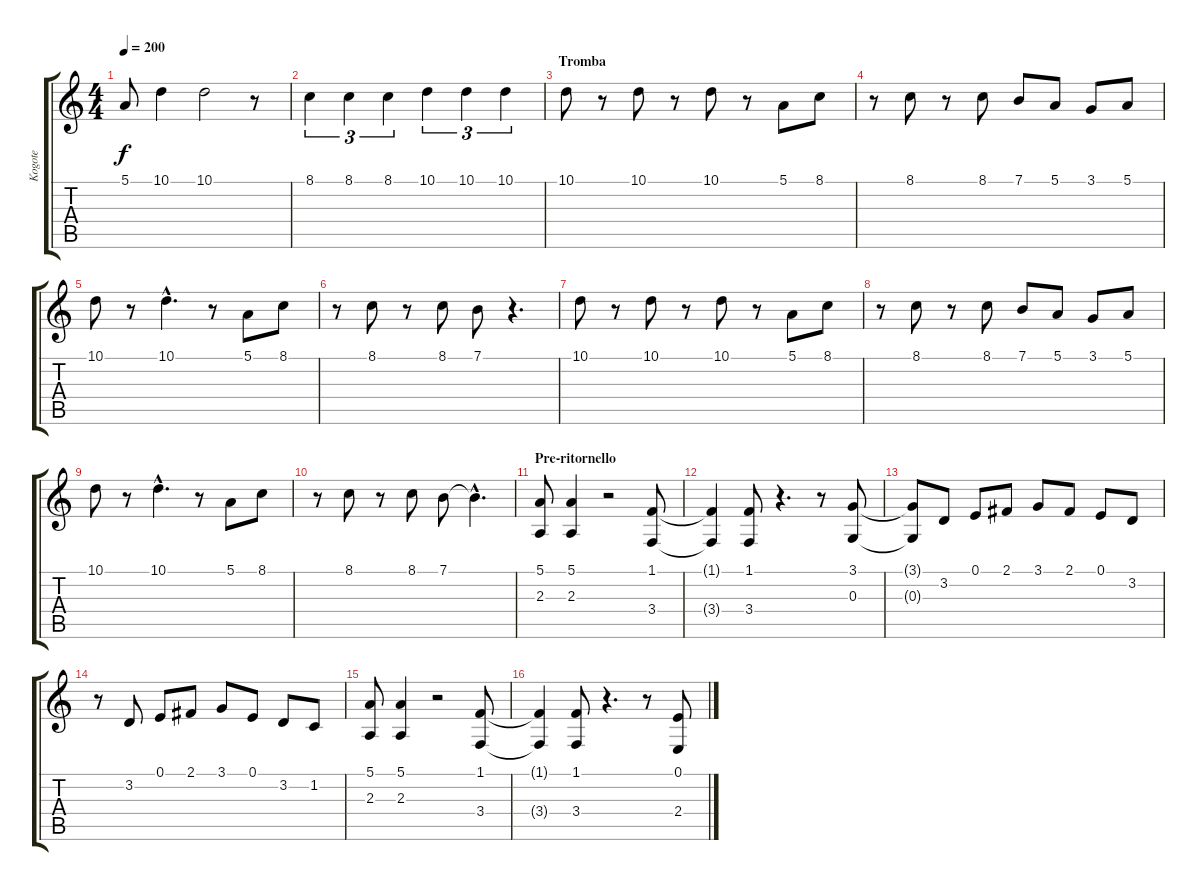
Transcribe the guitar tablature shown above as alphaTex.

\track ("Kogote" "Kogote") {instrument brasssection}
\staff {score tabs}
\tuning (E4 B3 G3 D3 A2 E2) {hide}
\ts (4 4)
\tempo 200
\clef g2
\ks c
5.1.8{dy f} 10.1.4 10.1.2 r.8 |
8.1.4{tu (3 2)} 8.1.4{tu (3 2)} 8.1.4{tu (3 2)} 10.1.4{tu (3 2)} 10.1.4{tu (3 2)} 10.1.4{tu (3 2)} |
\section ("" "Tromba")
10.1.8 r.8 10.1.8 r.8 10.1.8 r.8 5.1.8 8.1.8 |
r.8 8.1.8 r.8 8.1.8 7.1.8 5.1.8 3.1.8 5.1.8 |
10.1.8 r.8 10.1{hac}.4{d} r.8 5.1.8 8.1.8 |
r.8 8.1.8 r.8 8.1.8 7.1.8 r.4{d} |
10.1.8 r.8 10.1.8 r.8 10.1.8 r.8 5.1.8 8.1.8 |
r.8 8.1.8 r.8 8.1.8 7.1.8 5.1.8 3.1.8 5.1.8 |
10.1.8 r.8 10.1{hac}.4{d} r.8 5.1.8 8.1.8 |
r.8 8.1.8 r.8 8.1.8 7.1.8 7.1{hac t}.4{d} |
\section ("" "Pre-ritornello")
(5.1 2.3).8 (5.1 2.3).4 r.2 (1.1 3.4).8 |
(1.1{t} 3.4{t}).4 (1.1 3.4).8 r.4{d} r.8 (3.1 0.3).8 |
(3.1{t} 0.3{t}).8 3.2.8 0.1.8 2.1.8 3.1.8 2.1.8 0.1.8 3.2.8 |
r.8 3.2.8 0.1.8 2.1.8 3.1.8 0.1.8 3.2.8 1.2.8 |
(5.1 2.3).8 (5.1 2.3).4 r.2 (1.1 3.4).8 |
(1.1{t} 3.4{t}).4 (1.1 3.4).8 r.4{d} r.8 (0.1 2.4).8
